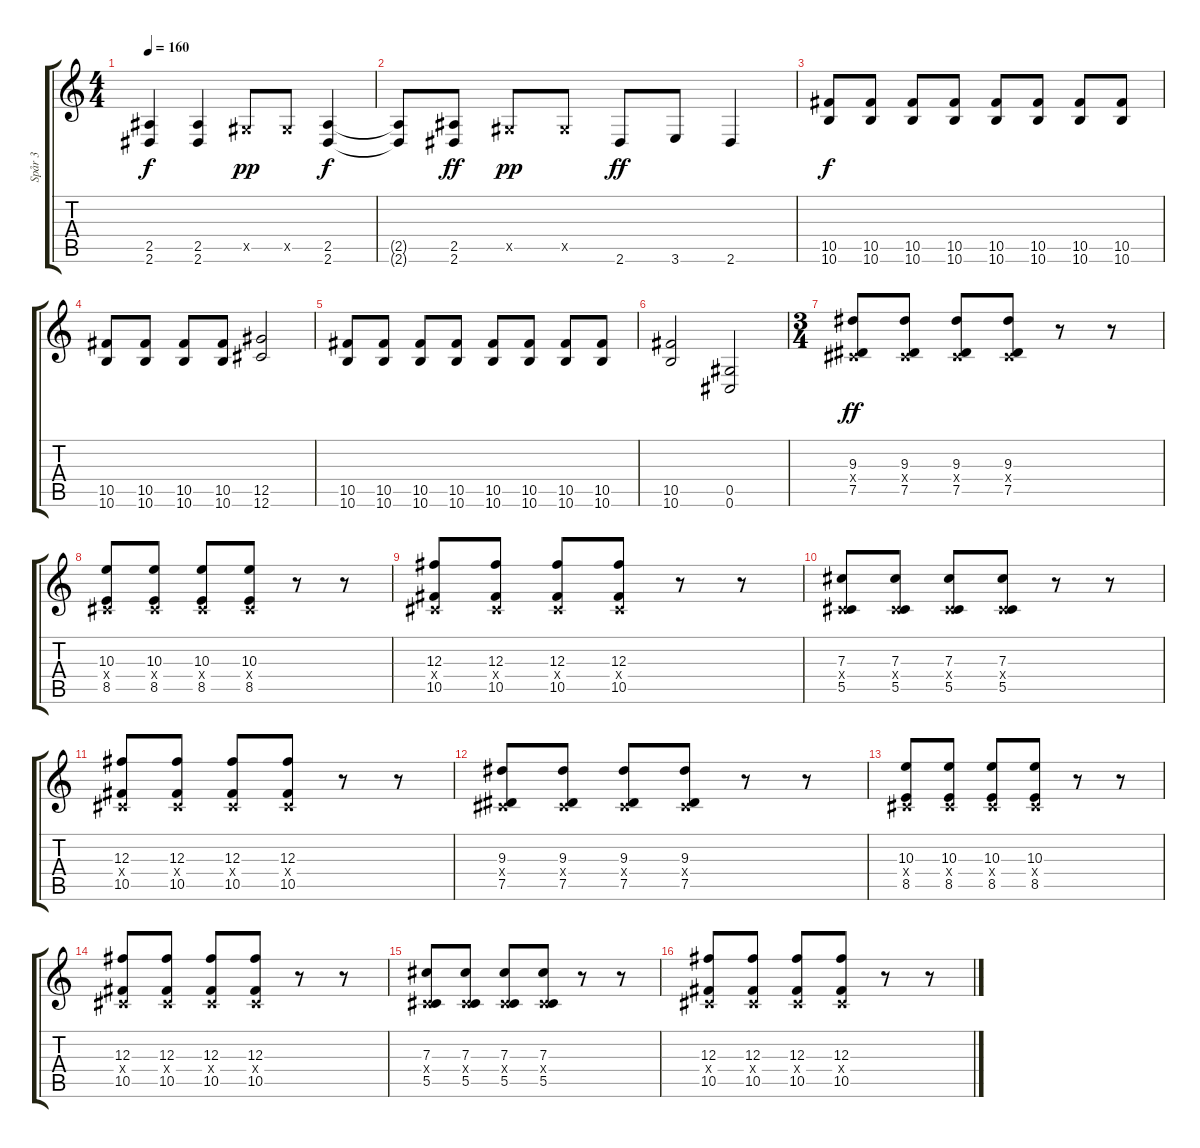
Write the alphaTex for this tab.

\track ("Spår 3" "Spår 3") {instrument distortionguitar}
\staff {score tabs}
\tuning (Eb4 Bb3 Gb3 Db3 Ab2 Db2) {hide}
\ts (4 4)
\tempo 160
\clef g2
\ks c
(2.5 2.6).4{dy f} (2.5 2.6).4 0.5{x}.8{dy pp} 0.5{x}.8 (2.5 2.6).4{dy f} |
(2.5{t} 2.6{t}).8 (2.5 2.6).8{dy ff} 0.5{x}.8{dy pp} 0.5{x}.8 2.6.8{dy ff} 3.6.8 2.6.4 |
(10.5 10.6).8{dy f} (10.5 10.6).8 (10.5 10.6).8 (10.5 10.6).8 (10.5 10.6).8 (10.5 10.6).8 (10.5 10.6).8 (10.5 10.6).8 |
(10.5 10.6).8 (10.5 10.6).8 (10.5 10.6).8 (10.5 10.6).8 (12.5 12.6).2 |
(10.5 10.6).8 (10.5 10.6).8 (10.5 10.6).8 (10.5 10.6).8 (10.5 10.6).8 (10.5 10.6).8 (10.5 10.6).8 (10.5 10.6).8 |
(10.5 10.6).2 (0.5 0.6).2 |
\ts (3 4)
(9.3 0.4{x} 7.5).8{dy ff} (9.3 0.4{x} 7.5).8 (9.3 0.4{x} 7.5).8 (9.3 0.4{x} 7.5).8 r.8 r.8 |
(10.3 0.4{x} 8.5).8 (10.3 0.4{x} 8.5).8 (10.3 0.4{x} 8.5).8 (10.3 0.4{x} 8.5).8 r.8 r.8 |
(12.3 0.4{x} 10.5).8 (12.3 0.4{x} 10.5).8 (12.3 0.4{x} 10.5).8 (12.3 0.4{x} 10.5).8 r.8 r.8 |
(7.3 0.4{x} 5.5).8 (7.3 0.4{x} 5.5).8 (7.3 0.4{x} 5.5).8 (7.3 0.4{x} 5.5).8 r.8 r.8 |
(12.3 0.4{x} 10.5).8 (12.3 0.4{x} 10.5).8 (12.3 0.4{x} 10.5).8 (12.3 0.4{x} 10.5).8 r.8 r.8 |
(9.3 0.4{x} 7.5).8 (9.3 0.4{x} 7.5).8 (9.3 0.4{x} 7.5).8 (9.3 0.4{x} 7.5).8 r.8 r.8 |
(10.3 0.4{x} 8.5).8 (10.3 0.4{x} 8.5).8 (10.3 0.4{x} 8.5).8 (10.3 0.4{x} 8.5).8 r.8 r.8 |
(12.3 0.4{x} 10.5).8 (12.3 0.4{x} 10.5).8 (12.3 0.4{x} 10.5).8 (12.3 0.4{x} 10.5).8 r.8 r.8 |
(7.3 0.4{x} 5.5).8 (7.3 0.4{x} 5.5).8 (7.3 0.4{x} 5.5).8 (7.3 0.4{x} 5.5).8 r.8 r.8 |
(12.3 0.4{x} 10.5).8 (12.3 0.4{x} 10.5).8 (12.3 0.4{x} 10.5).8 (12.3 0.4{x} 10.5).8 r.8 r.8
